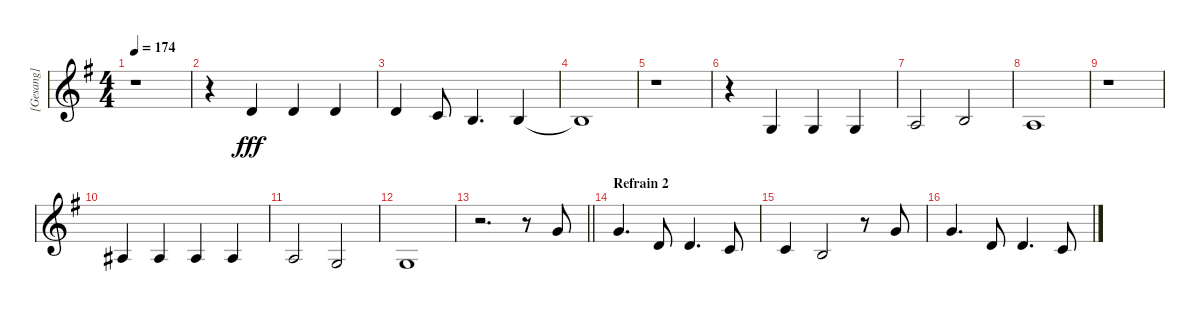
\track ("[Gesang]" "[Gesang]") {instrument tenorsax}
\staff {score}
\tuning (E4 B3 G3 D3 A2 E2) {hide}
\ts (4 4)
\tempo 174
\clef g2
\ks g
r.1{dy fff} |
r.4 3.2.4 3.2.4 3.2.4 |
3.2.4 1.2.8 4.3.4{d} 4.3.4 |
4.3{t}.1 |
r.1 |
r.4 0.3.4 0.3.4 0.3.4 |
2.3.2 4.3.2 |
2.3.1 |
r.1 |
3.3.4 3.3.4 3.3.4 3.3.4 |
2.3.2 0.3.2 |
0.3.1 |
\barLineRight lightlight
r.2{d} r.8 3.1.8 |
\section ("" "Refrain 2")
3.1.4{d} 3.2.8 3.2.4{d} 1.2.8 |
1.2.4 0.2.2 r.8 3.1.8 |
3.1.4{d} 3.2.8 3.2.4{d} 1.2.8
